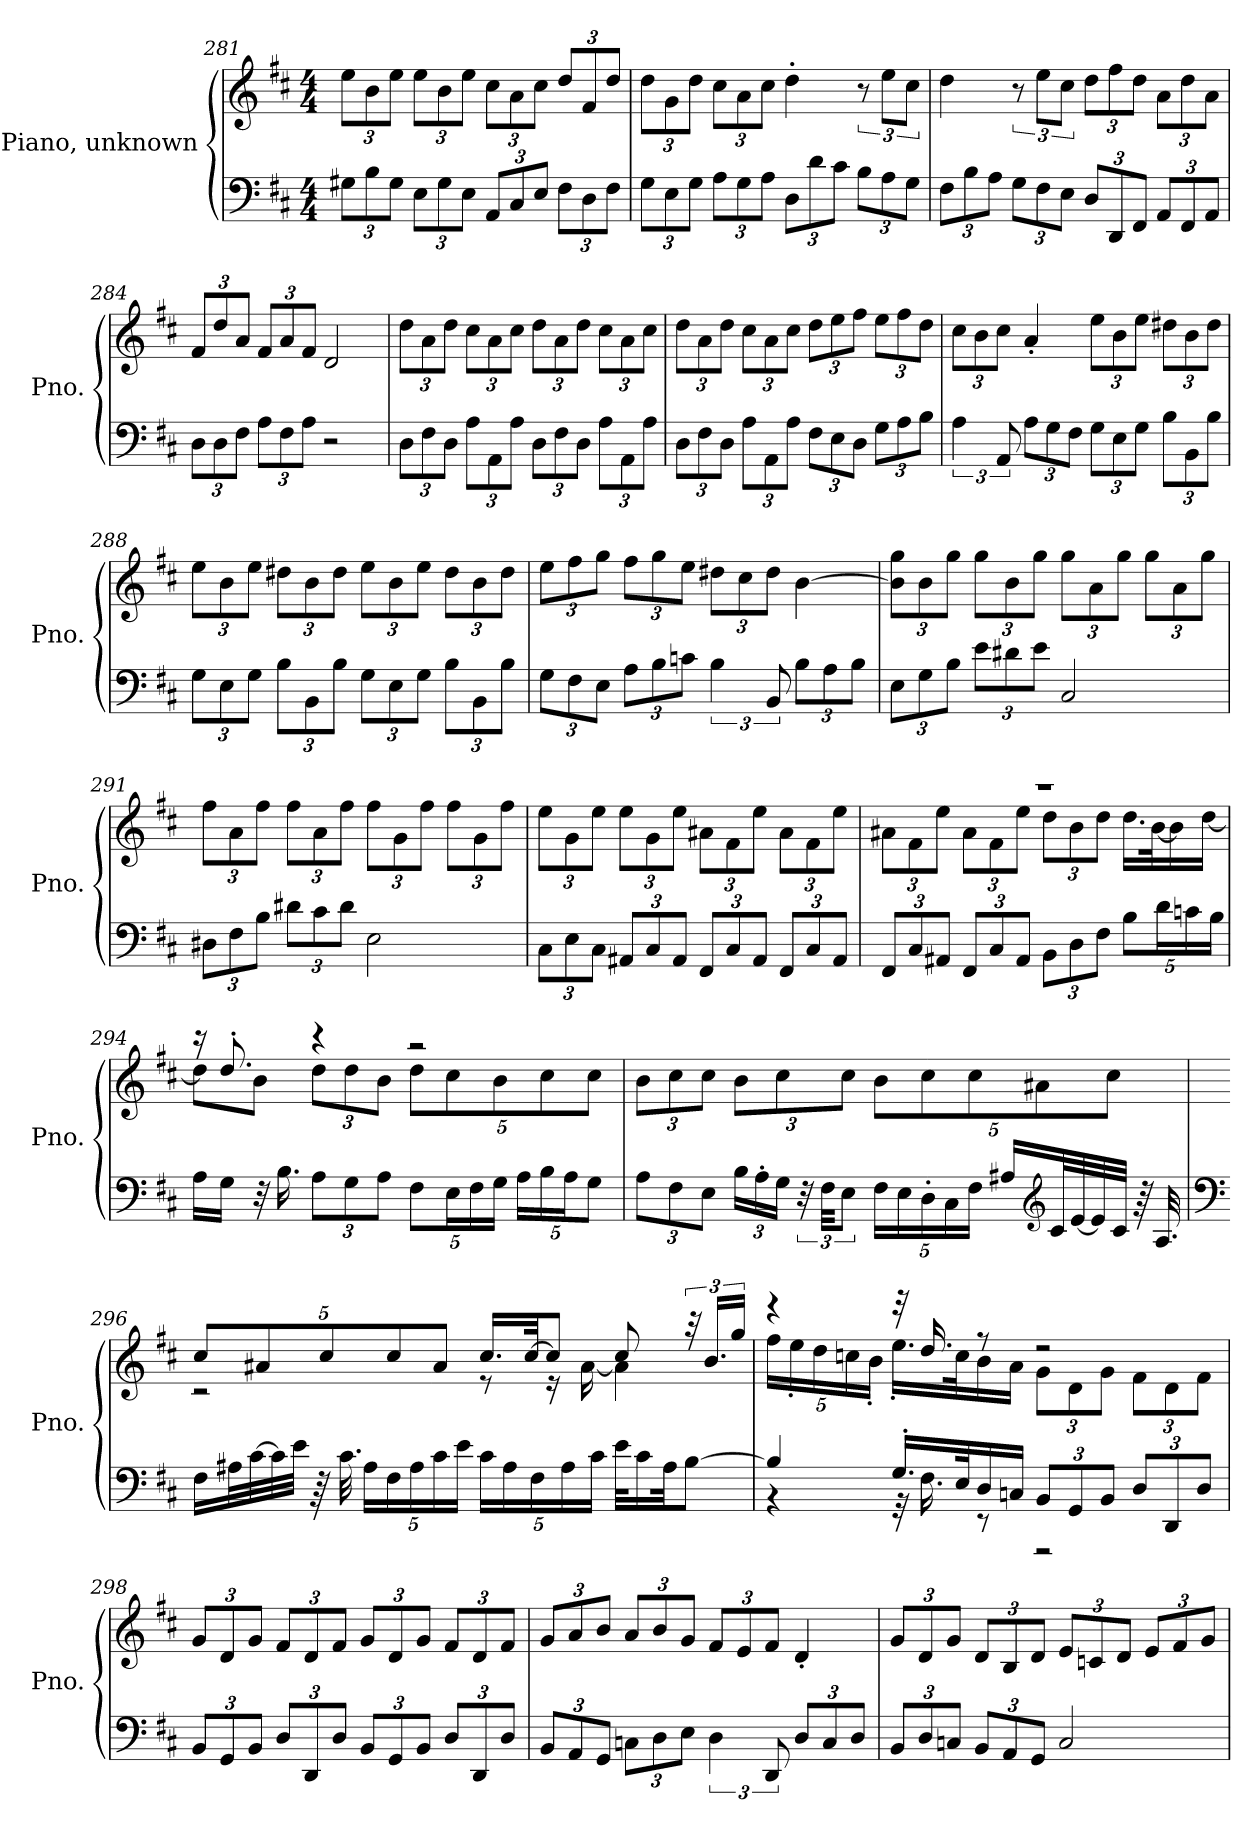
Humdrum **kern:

**kern	**kern
*part1	*part1
*staff2	*staff1
*I"Piano, unknown	*
*I'Pno.	*
*clefF4	*clefG2
*k[f#c#]	*k[f#c#]
*M4/4	*M4/4
*Xbrackettup	*Xbrackettup
=281	=281
12G#X\L	12ee\L
12B\	12b\
12G#\J	12ee\J
12E\L	12ee\L
12G#\	12b\
12E\J	12ee\J
12AA/L	12cc#\L
12C#/	12a\
12E/J	12cc#\J
12F#\L	12dd/L
12D\	12f#/
12F#\J	12dd/J
=282	=282
12G\L	12dd\L
12E\	12g\
12G\J	12dd\J
12A\L	12cc#\L
12G\	12a\
12A\J	12cc#\J
12D\L	4dd'\
12d\	.
12c#\J	.
*	*brackettup
12B\L	12r
12A\	12ee\L
12G\J	12cc#\J
!!LO:LB:g=z
=283	=283
12F#\L	4dd\
12B\	.
12A\J	.
12G\L	12r
12F#\	12ee\L
12E\J	12cc#\J
*	*Xbrackettup
12D/L	12dd\L
12DD/	12ff#\
12FF#/J	12dd\J
12AA/L	12a\L
12FF#/	12dd\
12AA/J	12a\J
=284	=284
12D\L	12f#/L
12D\	12dd/
12F#\J	12a/J
12A\L	12f#/L
12F#\	12a/
12A\J	12f#/J
2r	2d/
=285	=285
12D\L	12dd\L
12F#\	12a\
12D\J	12dd\J
12A\L	12cc#\L
12AA\	12a\
12A\J	12cc#\J
12D\L	12dd\L
12F#\	12a\
12D\J	12dd\J
12A\L	12cc#\L
12AA\	12a\
12A\J	12cc#\J
=286	=286
12D\L	12dd\L
12F#\	12a\
12D\J	12dd\J
12A\L	12cc#\L
12AA\	12a\
12A\J	12cc#\J
12F#\L	12dd\L
12E\	12ee\
12D\J	12ff#\J
12G\L	12ee\L
12A\	12ff#\
12B\J	12dd\J
!!LO:LB:g=z
=287	=287
*brackettup	*
6A\	12cc#\L
.	12b\
12AA/	12cc#\J
*Xbrackettup	*
12A\L	4a'/
12G\	.
12F#\J	.
12G\L	12ee\L
12E\	12b\
12G\J	12ee\J
12B\L	12dd#X\L
12BB\	12b\
12B\J	12dd#\J
=288	=288
12G\L	12ee\L
12E\	12b\
12G\J	12ee\J
12B\L	12dd#X\L
12BB\	12b\
12B\J	12dd#\J
12G\L	12ee\L
12E\	12b\
12G\J	12ee\J
12B\L	12dd#\L
12BB\	12b\
12B\J	12dd#\J
=289	=289
12G\L	12ee\L
12F#\	12ff#\
12E\J	12gg\J
12A\L	12ff#\L
12B\	12gg\
12cn\J	12ee\J
*brackettup	*
6B\	12dd#X\L
.	12cc#\
12BB/	12dd#\J
*Xbrackettup	*
12B\L	[4b\
12A\	.
12B\J	.
!!LO:LB:g=z
=290	=290
12E\L	12b\] 12gg\L
12G\	12b\
12B\J	12gg\J
12e\L	12gg\L
12d#X\	12b\
12e\J	12gg\J
2C#/	12gg\L
.	12a\
.	12gg\J
.	12gg\L
.	12a\
.	12gg\J
=291	=291
12D#X\L	12ff#\L
12F#\	12a\
12B\J	12ff#\J
12d#X\L	12ff#\L
12c#\	12a\
12d#\J	12ff#\J
2E\	12ff#\L
.	12g\
.	12ff#\J
.	12ff#\L
.	12g\
.	12ff#\J
=292	=292
12C#\L	12ee\L
12E\	12g\
12C#\J	12ee\J
12AA#X/L	12ee\L
12C#/	12g\
12AA#/J	12ee\J
12FF#/L	12a#X\L
12C#/	12f#\
12AA#/J	12ee\J
12FF#/L	12a#\L
12C#/	12f#\
12AA#/J	12ee\J
!!LO:LB:g=z
=293	=293
*	*^
12FF#/L	1r	12a#X\L
12C#/	.	12f#\
12AA#X/J	.	12ee\J
12FF#/L	.	12a#\L
12C#/	.	12f#\
12AA#/J	.	12ee\J
12BB\L	.	12dd\L
12D\	.	12b\
12F#\J	.	12dd\J
10B\L	.	16.dd\LL
.	.	[32b\K
20d\L	.	.
.	.	16b\]
20cn\	.	.
.	.	[16dd\JJ
20B\JJ	.	.
=294	=294	=294
16A\LL	16r	8dd\L]
16G\JJ	8.dd'/	.
32r	.	8b\J
16.B\	.	.
12A\L	4r	12dd\L
12G\	.	12dd\
12A\J	.	12b\J
10F#\L	2r	10dd\L
20E\L	.	10cc#\
20F#\	.	.
20G\JJ	.	10b\
20A\LL	.	.
20B\	.	10cc#\
20A\J	.	.
10G\J	.	10cc#\J
*	*v	*v
!!LO:LB:g=z
=295	=295
12A\L	12b\L
12F#\	12cc#\
12E\J	12cc#\J
24B\LL	12b\L
24A'\	.
24G\JJ	12cc#\
*brackettup	*
48r	.
48F#\KKL	.
12E\J	12cc#\J
*Xbrackettup	*
20F#\LL	10b\L
20E\	.
20D'\	10cc#\
20C#\	.
20F#\JJ	10cc#\
16A#X/LL	.
.	10a#X\
*clefG2	*
32c#/L	.
[32e/	.
32e/]	.
.	10cc#\J
32c#/JJJ	.
64r	.
32.A#/	.
!!LO:PB:g=z
=296	=296
*clefF4	*
*	*^
16F#\LL	10cc#/L	2r
32A#X\L	.	.
[32c#\	.	.
.	10a#X/	.
32c#\]	.	.
32e\JJJ	.	.
64r	.	.
.	10cc#/	.
32.c#\	.	.
20A#\LL	.	.
20F#\	10cc#/	.
20A#\	.	.
20c#\	10a#/J	.
20e\JJ	.	.
20c#\LL	16.cc#/LL	8r
20A#\	.	.
.	[32cc#/JK	.
20F#\	.	.
.	8cc#/J]	16r
20A#\	.	.
.	.	[16a#\
20c#\JJ	.	.
32e\KLL	8cc#/	4a#\]
16c#\	.	.
32A#\JK	.	.
*	*brackettup	*
[8B\J	48r	.
.	24.b/LL	.
.	24gg/JJ	.
=297	=297	=297
*^	*	*
*	*	*	*Xbrackettup
4B/]	4r	4r	20ff#\LL
.	.	.	20ee'\
.	.	.	20dd\
.	.	.	20ccn\
.	.	.	20b'\JJ
16.G'/LL	32r	32r	16.ee'\LL
.	16.F#\	16.dd/	.
32E/K	.	.	32cc\K
16D/	8r	8r	16b\
16Cn/JJ	.	.	16a\JJ
12BB/L	2r	2r	12g\L
12GG/	.	.	12d\
12BB/J	.	.	12g\J
12D/L	.	.	12f#\L
12DD/	.	.	12d\
12D/J	.	.	12f#\J
*v	*v	*	*
*	*v	*v
!!LO:LB:g=z
=298	=298
12BB/L	12g/L
12GG/	12d/
12BB/J	12g/J
12D/L	12f#/L
12DD/	12d/
12D/J	12f#/J
12BB/L	12g/L
12GG/	12d/
12BB/J	12g/J
12D/L	12f#/L
12DD/	12d/
12D/J	12f#/J
=299	=299
12BB/L	12g/L
12AA/	12a/
12GG/J	12b/J
12Cn\L	12a/L
12D\	12b/
12E\J	12g/J
*brackettup	*
6D\	12f#/L
.	12e/
12DD/	12f#/J
*Xbrackettup	*
12D/L	4d'/
12C/	.
12D/J	.
=300	=300
12BB/L	12g/L
12D/	12d/
12Cn/J	12g/J
12BB/L	12d/L
12AA/	12B/
12GG/J	12d/J
2C/	12e/L
.	12cn/
.	12d/J
.	12e/L
.	12f#/
.	12g/J
=	=
*-	*-
